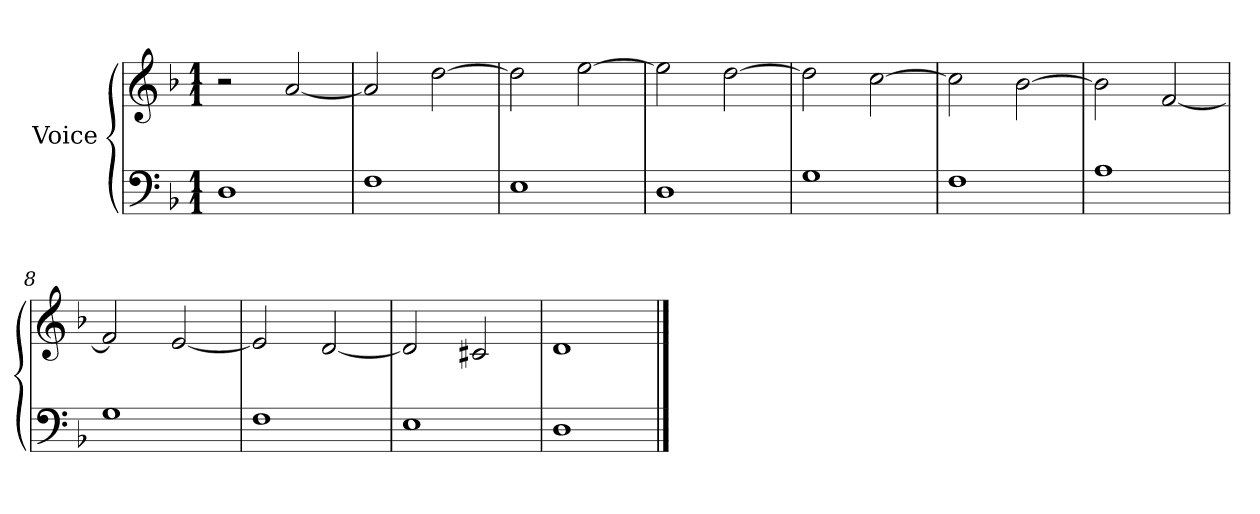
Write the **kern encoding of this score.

**kern	**kern
*part2	*part1
*staff2	*staff1
*I"Voice	*I"Voice
*clefF4	*clefG2
*k[b-]	*k[b-]
*M1/1	*M1/1
=1	=1
1D	2r
.	[2a/
=2	=2
1F	2a/]
.	[2dd\
=3	=3
1E	2dd\]
.	[2ee\
=4	=4
1D	2ee\]
.	[2dd\
=5	=5
1G	2dd\]
.	[2cc\
=6	=6
1F	2cc\]
.	[2b-\
=7	=7
1A	2b-\]
.	[2f/
=8	=8
1G	2f/]
.	[2e/
=9	=9
1F	2e/]
.	[2d/
=10	=10
1E	2d/]
.	2c#X/
=11	=11
1D	1d
==	==
*-	*-
